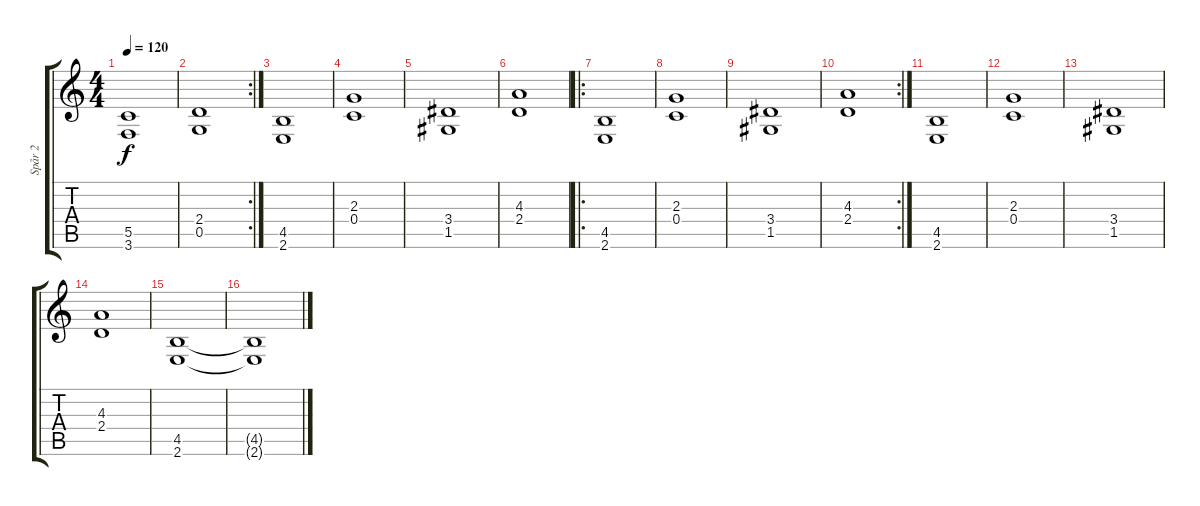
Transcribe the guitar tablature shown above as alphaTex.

\track ("Spår 2" "Spår 2") {instrument overdrivenguitar}
\staff {score tabs}
\tuning (D4 A3 F3 C3 G2 D2) {hide}
\ts (4 4)
\tempo 120
\clef g2
\ks c
(5.5 3.6).1{dy f} |
\rc 2
(2.4 0.5).1 |
(4.5 2.6).1 |
(2.3 0.4).1 |
(3.4 1.5).1 |
(4.3 2.4).1 |
\ro
(4.5 2.6).1 |
(2.3 0.4).1 |
(3.4 1.5).1 |
\rc 2
(4.3 2.4).1 |
(4.5 2.6).1 |
(2.3 0.4).1 |
(3.4 1.5).1 |
(4.3 2.4).1 |
(4.5 2.6).1 |
(4.5{t} 2.6{t}).1
